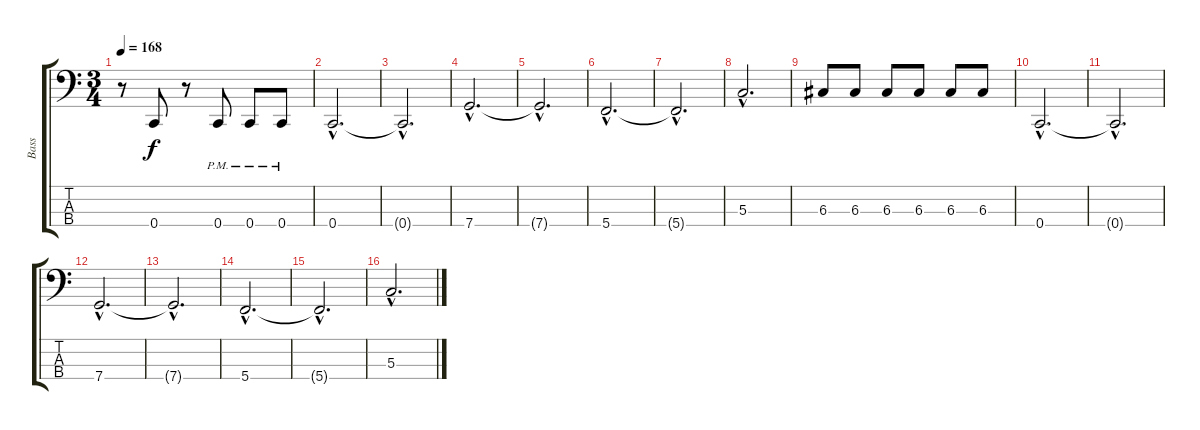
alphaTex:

\track ("Bass" "Bass") {instrument electricbasspick}
\staff {score tabs}
\tuning (F2 C2 G1 C1) {hide}
\ts (3 4)
\tempo 168
\clef f4
\ks c
r.8{dy f} 0.4.8 r.8 0.4{pm}.8 0.4{pm}.8 0.4{pm}.8 |
0.4{hac}.2{d} |
0.4{hac t}.2{d} |
7.4{hac}.2{d} |
7.4{hac t}.2{d} |
5.4{hac}.2{d} |
5.4{hac t}.2{d} |
5.3{hac}.2{d} |
6.3.8 6.3.8 6.3.8 6.3.8 6.3.8 6.3.8 |
0.4{hac}.2{d} |
0.4{hac t}.2{d} |
7.4{hac}.2{d} |
7.4{hac t}.2{d} |
5.4{hac}.2{d} |
5.4{hac t}.2{d} |
5.3{hac}.2{d}
